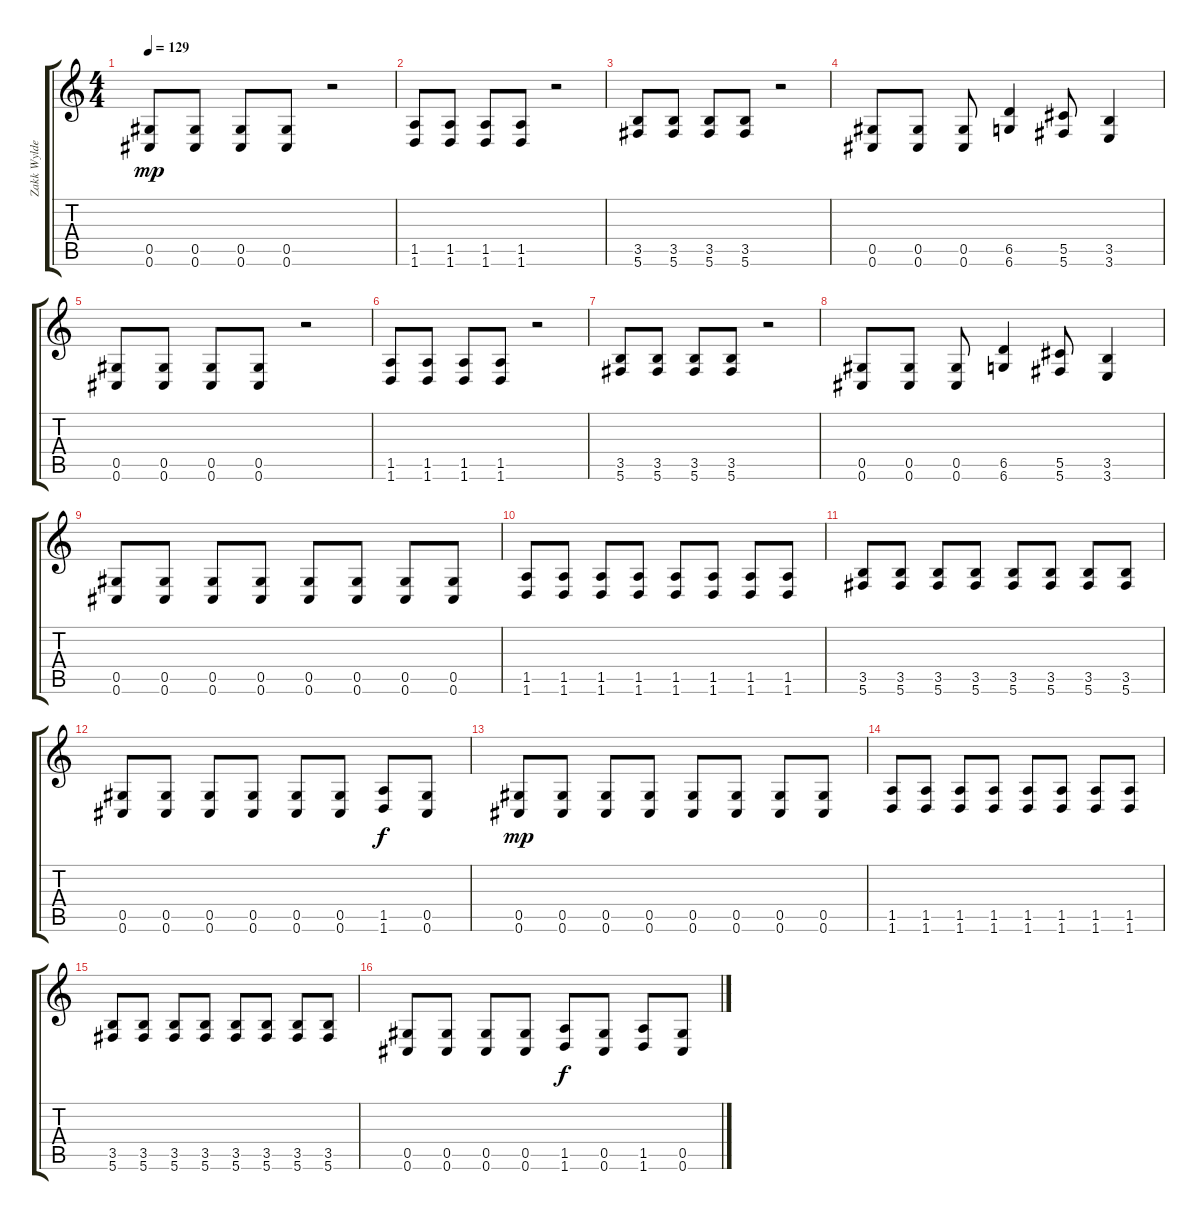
\track ("Zakk Wylde" "Zakk Wylde") {instrument distortionguitar}
\staff {score tabs}
\tuning (Eb4 Bb3 Gb3 Db3 Ab2 Db2) {hide}
\ts (4 4)
\tempo 129
\clef g2
\ks c
(0.5 0.6).8{dy mp} (0.5 0.6).8 (0.5 0.6).8 (0.5 0.6).8 r.2 |
(1.5 1.6).8 (1.5 1.6).8 (1.5 1.6).8 (1.5 1.6).8 r.2 |
(3.5 5.6).8 (3.5 5.6).8 (3.5 5.6).8 (3.5 5.6).8 r.2 |
(0.5 0.6).8 (0.5 0.6).8 (0.5 0.6).8 (6.5 6.6).4 (5.5 5.6).8 (3.5 3.6).4 |
(0.5 0.6).8 (0.5 0.6).8 (0.5 0.6).8 (0.5 0.6).8 r.2 |
(1.5 1.6).8 (1.5 1.6).8 (1.5 1.6).8 (1.5 1.6).8 r.2 |
(3.5 5.6).8 (3.5 5.6).8 (3.5 5.6).8 (3.5 5.6).8 r.2 |
(0.5 0.6).8 (0.5 0.6).8 (0.5 0.6).8 (6.5 6.6).4 (5.5 5.6).8 (3.5 3.6).4 |
(0.5 0.6).8 (0.5 0.6).8 (0.5 0.6).8 (0.5 0.6).8 (0.5 0.6).8 (0.5 0.6).8 (0.5 0.6).8 (0.5 0.6).8 |
(1.5 1.6).8 (1.5 1.6).8 (1.5 1.6).8 (1.5 1.6).8 (1.5 1.6).8 (1.5 1.6).8 (1.5 1.6).8 (1.5 1.6).8 |
(3.5 5.6).8 (3.5 5.6).8 (3.5 5.6).8 (3.5 5.6).8 (3.5 5.6).8 (3.5 5.6).8 (3.5 5.6).8 (3.5 5.6).8 |
(0.5 0.6).8 (0.5 0.6).8 (0.5 0.6).8 (0.5 0.6).8 (0.5 0.6).8 (0.5 0.6).8 (1.5 1.6).8{dy f} (0.5 0.6).8 |
(0.5 0.6).8{dy mp} (0.5 0.6).8 (0.5 0.6).8 (0.5 0.6).8 (0.5 0.6).8 (0.5 0.6).8 (0.5 0.6).8 (0.5 0.6).8 |
(1.5 1.6).8 (1.5 1.6).8 (1.5 1.6).8 (1.5 1.6).8 (1.5 1.6).8 (1.5 1.6).8 (1.5 1.6).8 (1.5 1.6).8 |
(3.5 5.6).8 (3.5 5.6).8 (3.5 5.6).8 (3.5 5.6).8 (3.5 5.6).8 (3.5 5.6).8 (3.5 5.6).8 (3.5 5.6).8 |
(0.5 0.6).8 (0.5 0.6).8 (0.5 0.6).8 (0.5 0.6).8 (1.5 1.6).8{dy f} (0.5 0.6).8 (1.5 1.6).8 (0.5 0.6).8
